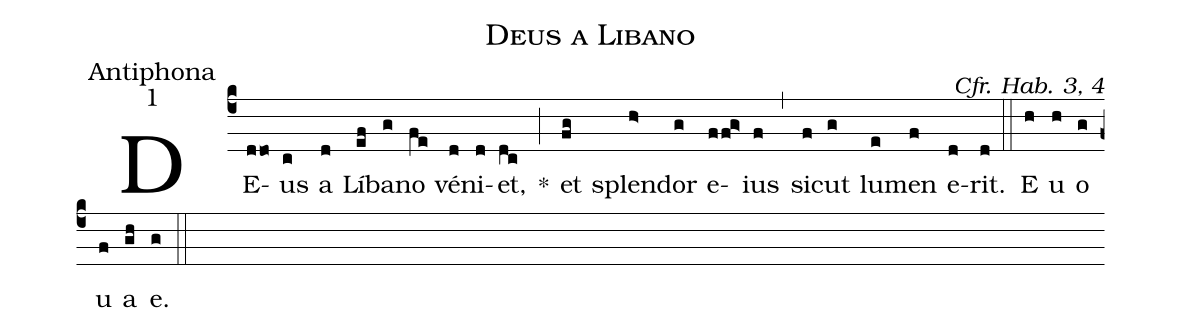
name:Deus a Libano;
office-part:Antiphona;
mode:1;
commentary:Cfr. Hab. 3, 4;
%%
(c4) DE(d!/do)us(c) a(d) Lí(ef)ba(g)no(fe) vé(d)ni(d)et,(dc) *(;) et(fg) splen(h>)dor(g) e-(f!/fg>)ius(f) (,) sic(f)ut(g) lu(e)men(f) e(d)rit.(d) (::) E(h) u(h) o(g) u(f) a(gh) e.(g) (::)
